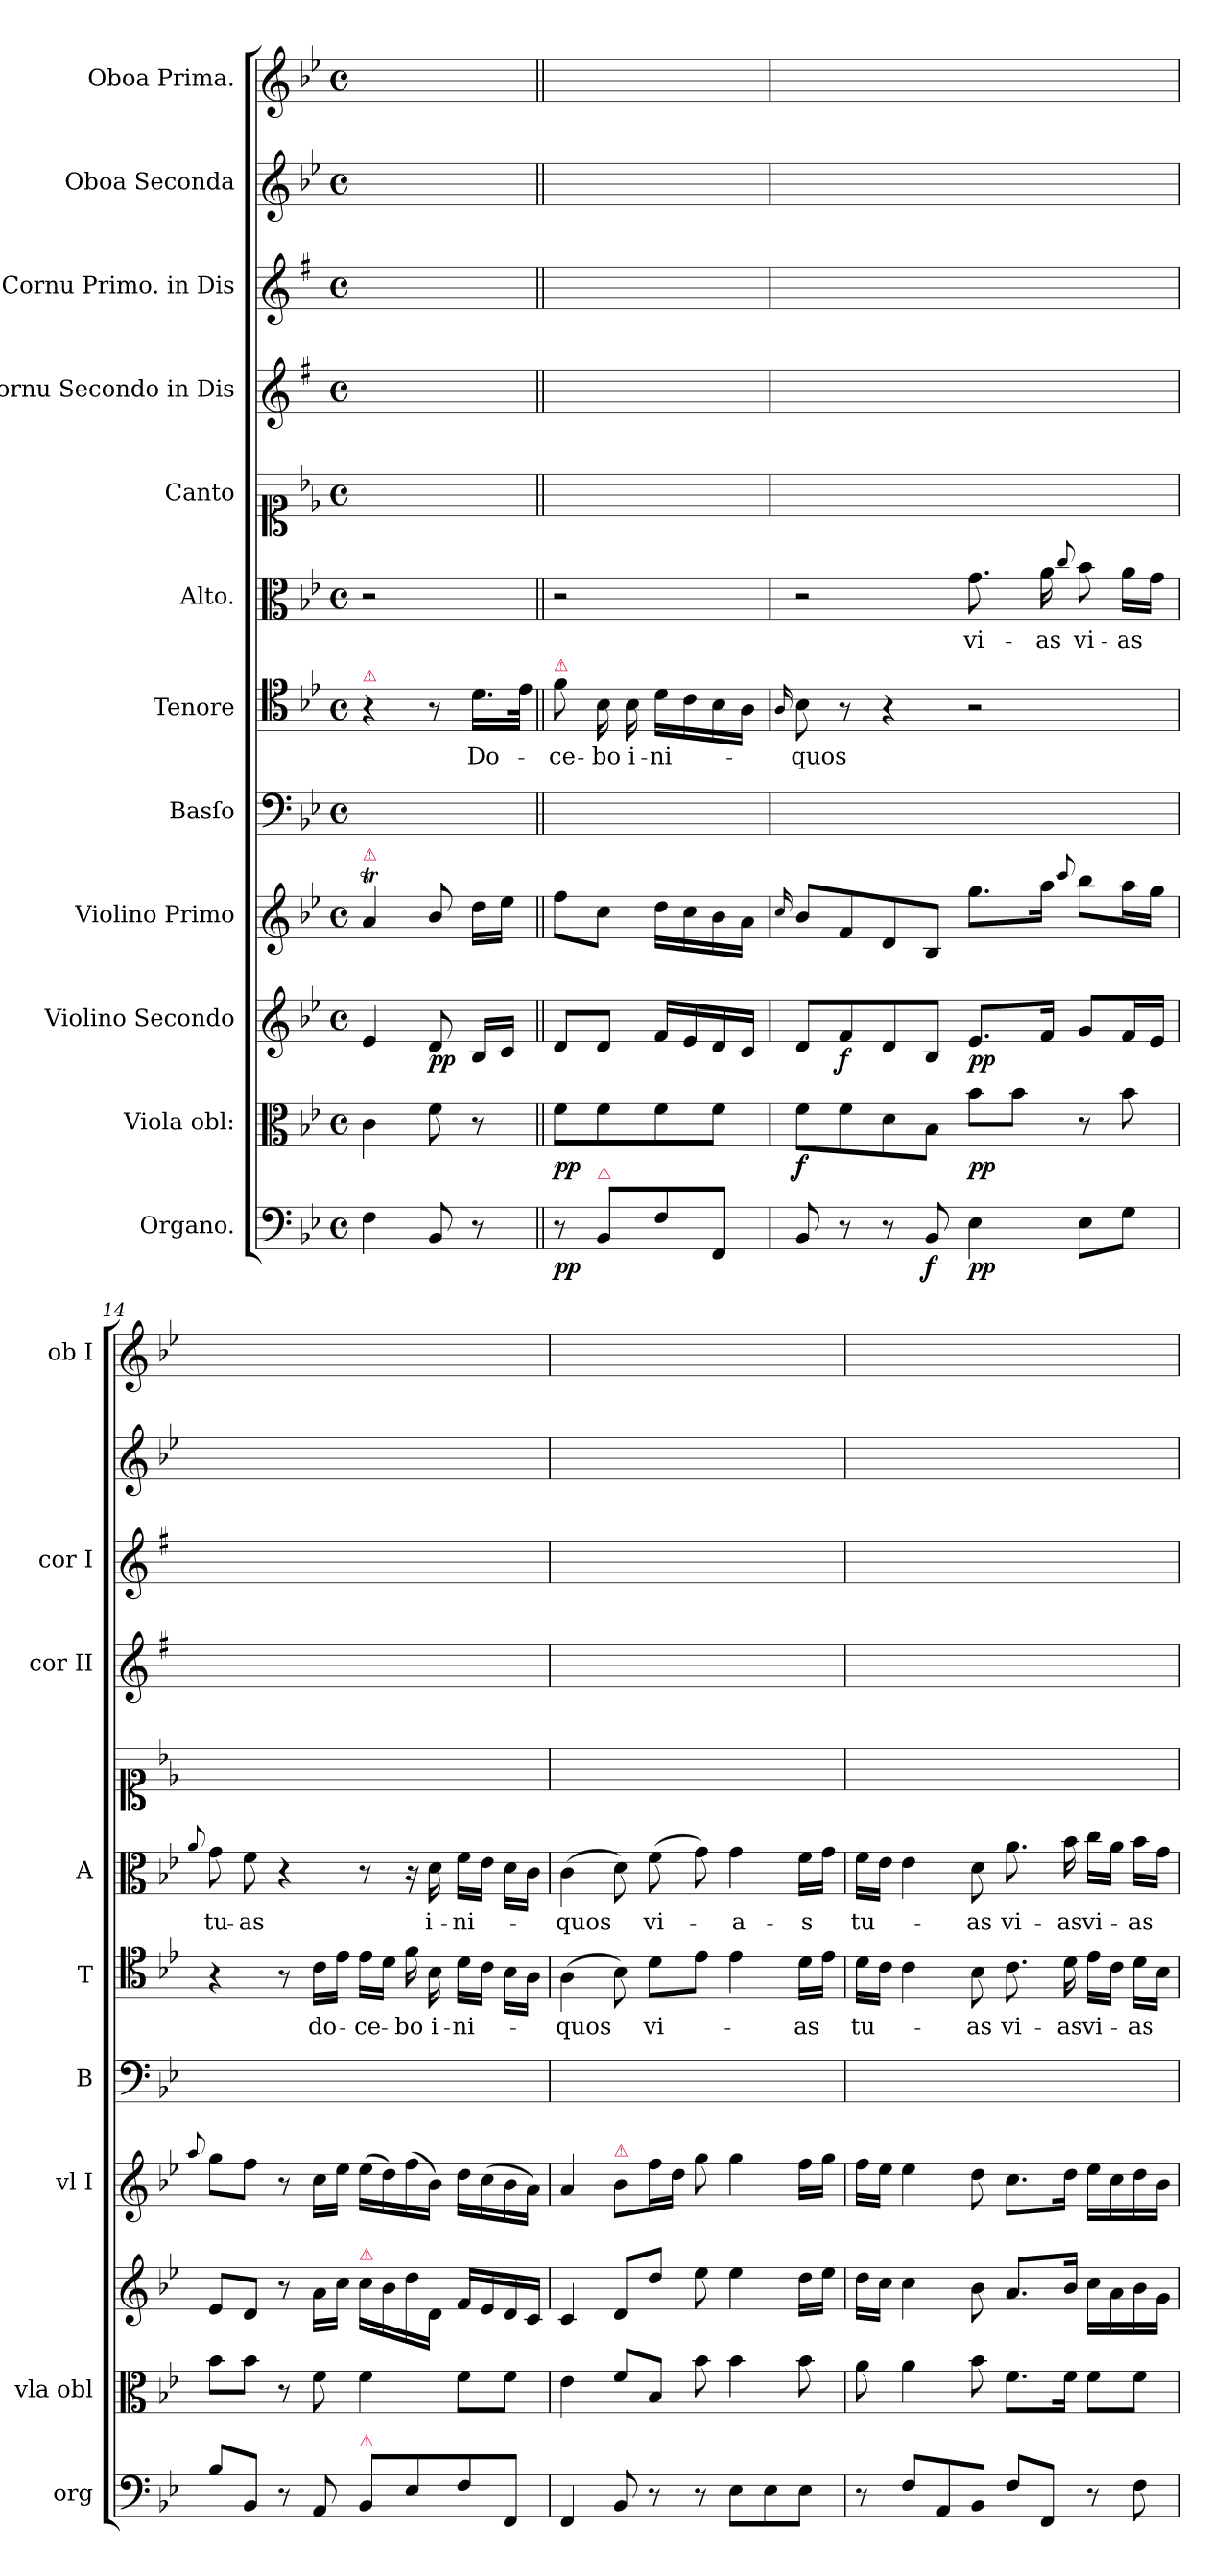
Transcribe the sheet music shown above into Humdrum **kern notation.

**kern	**dynam	**kern	**dynam	**kern	**dynam	**kern	**dynam	**kern	**kern	**text	**kern	**text	**kern	**kern	**kern	**kern	**kern
*part12	*part12	*part11	*part11	*part10	*part10	*part9	*part9	*part8	*part7	*part7	*part6	*part6	*part5	*part4	*part3	*part2	*part1
*staff12	*staff12	*staff11	*staff11	*staff10	*staff10	*staff9	*staff9	*staff8	*staff7	*staff7	*staff6	*staff6	*staff5	*staff4	*staff3	*staff2	*staff1
*I"Organo.	*	*I"Viola obl:	*	*I"Violino Secondo	*	*I"Violino Primo	*	*I"Basſo	*I"Tenore	*	*I"Alto.	*	*I"Canto	*I"Cornu Secondo in Dis	*I"Cornu Primo. in Dis	*I"Oboa Seconda	*I"Oboa Prima.
*I'org	*	*I'vla obl	*	*	*	*I'vl I	*	*I'B	*I'T	*	*I'A	*	*	*I'cor II	*I'cor I	*	*I'ob I
*clefF4	*	*clefC3	*	*clefG2	*	*clefG2	*	*clefF4	*clefC4	*	*clefC3	*	*clefC1	*clefG2	*clefG2	*clefG2	*clefG2
*	*	*	*	*	*	*	*	*	*	*	*	*	*	*ITrd5c9	*ITrd5c9	*	*
*k[b-e-]	*	*k[b-e-]	*	*k[b-e-]	*	*k[b-e-]	*	*k[b-e-]	*k[b-e-]	*	*k[b-e-]	*	*k[b-e-]	*k[b-e-]	*k[b-e-]	*k[b-e-]	*k[b-e-]
*B-:	*	*B-:	*	*B-:	*	*B-:	*	*B-:	*B-:	*	*B-:	*	*B-:	*B-:	*B-:	*B-:	*B-:
*M4/4	*	*M4/4	*	*M4/4	*	*M4/4	*	*M4/4	*M4/4	*	*M4/4	*	*M4/4	*M4/4	*M4/4	*M4/4	*M4/4
*met(c)	*	*met(c)	*	*met(c)	*	*met(c)	*	*met(c)	*met(c)	*	*met(c)	*	*met(c)	*met(c)	*met(c)	*met(c)	*met(c)
=	=	=	=	=	=	=	=	=	=	=	=	=	=	=	=	=	=
!	!	!	!	!	!	!	!	!	!LO:TX:a:color=crimson:t=⚠	!	!	!	!	!	!	!	!
!	!	!	!	!	!	!LO:TX:a:color=crimson:t=⚠	!	!	!	!	!	!	!	!	!	!	!
4F\	.	4c\	.	4e-/	.	4at/	.	2ryy	4r	.	2r	.	2ryy	2ryy	2ryy	2ryy	2ryy
!	!	!	!	!	!LO:DY:b	!	!	!	!	!	!	!	!	!	!	!	!
8BB-/	.	8f\	.	8d/	pp	8b-/	.	.	8r	.	.	.	.	.	.	.	.
!	!	!	!	!	!	!	!LO:DY:b	!	!	!	!	!	!	!	!	!	!
8r	.	8r	.	16B-/LL	.	16dd\LL	pp&colon;	.	16.d\LL	Do-	.	.	.	.	.	.	.
.	.	.	.	16c/JJ	.	16ee-\JJ	.	.	.	.	.	.	.	.	.	.	.
.	.	.	.	.	.	.	.	.	32e-\JJk	.	.	.	.	.	.	.	.
=12||	=12||	=12||	=12||	=12||	=12||	=12||	=12||	=12||	=12||	=12||	=12||	=12||	=12||	=12||	=12||	=12||	=12||
!	!	!	!	!	!	!	!	!	!LO:TX:a:color=crimson:t=⚠	!	!	!	!	!	!	!	!
!	!LO:DY:b	!	!LO:DY:b	!	!	!	!	!	!	!	!	!	!	!	!	!	!
8r	pp	8f\L	pp	8d/L	.	8ff\L	.	2ryy	8f\	-ce-	2r	.	2ryy	2ryy	2ryy	2ryy	2ryy
!LO:TX:a:color=crimson:t=⚠	!	!	!	!	!	!	!	!	!	!	!	!	!	!	!	!	!
8BB-/L	.	8f\	.	8d/J	.	8cc\J	.	.	16B-\	-bo	.	.	.	.	.	.	.
.	.	.	.	.	.	.	.	.	16B-\	i-	.	.	.	.	.	.	.
8F\	.	8f\	.	16f/LL	.	16dd\LL	.	.	16d\LL	-ni-	.	.	.	.	.	.	.
.	.	.	.	16e-/	.	16cc\	.	.	16c\	.	.	.	.	.	.	.	.
8FF/J	.	8f\J	.	16d/	.	16b-\	.	.	16B-\	.	.	.	.	.	.	.	.
.	.	.	.	16c/JJ	.	16a\JJ	.	.	16A\JJ	.	.	.	.	.	.	.	.
=13	=13	=13	=13	=13	=13	=13	=13	=13	=13	=13	=13	=13	=13	=13	=13	=13	=13
.	.	.	.	.	.	16qqcc/	.	.	16qqA/	.	.	.	.	.	.	.	.
!	!	!	!LO:DY:b	!	!	!	!LO:DY:b	!	!	!	!	!	!	!	!	!	!
8BB-/	.	8f\L	f	8d/L	.	8b-\L	f&colon;	1ryy	8B-\	-quos	2r	.	1ryy	1ryy	1ryy	1ryy	1ryy
!	!	!	!	!	!LO:DY:b	!	!	!	!	!	!	!	!	!	!	!	!
8r	.	8f\	.	8f/	f	8f/	.	.	8r	.	.	.	.	.	.	.	.
8r	.	8d\	.	8d/	.	8d/	.	.	4r	.	.	.	.	.	.	.	.
!	!LO:DY:b	!	!	!	!	!	!	!	!	!	!	!	!	!	!	!	!
8BB-/	f	8B-\J	.	8B-/J	.	8B-/J	.	.	.	.	.	.	.	.	.	.	.
!	!LO:DY:b	!	!LO:DY:b	!	!LO:DY:b	!	!	!	!	!	!	!	!	!	!	!	!
4E-\	pp	8b-\L	pp	8.e-/L	pp	8.gg\L	.	.	2r	.	8.g\	vi-	.	.	.	.	.
.	.	8b-\J	.	.	.	.	.	.	.	.	.	.	.	.	.	.	.
.	.	.	.	16f/Jk	.	16aa\Jk	.	.	.	.	16a\	-as	.	.	.	.	.
.	.	.	.	.	.	8qqccc/	.	.	.	.	8qqcc/	.	.	.	.	.	.
8E-\L	.	8r	.	8g/L	.	8bb-\L	.	.	.	.	8b-\	vi-	.	.	.	.	.
8G\J	.	8b-\	.	16f/L	.	16aa\L	.	.	.	.	16a\LL	-as	.	.	.	.	.
.	.	.	.	16e-/JJ	.	16gg\JJ	.	.	.	.	16g\JJ	.	.	.	.	.	.
=14	=14	=14	=14	=14	=14	=14	=14	=14	=14	=14	=14	=14	=14	=14	=14	=14	=14
.	.	.	.	.	.	8qqaa/	.	.	.	.	8qqa/	.	.	.	.	.	.
8B-\L	.	8b-\L	.	8e-/L	.	8gg\L	.	1ryy	4r	.	8g\	tu-	1ryy	1ryy	1ryy	1ryy	1ryy
8BB-/J	.	8b-\J	.	8d/J	.	8ff\J	.	.	.	.	8f\	-as	.	.	.	.	.
8r	.	8r	.	8r	.	8r	.	.	8r	.	4r	.	.	.	.	.	.
8AA/	.	8f\	.	16a\LL	.	16cc\LL	.	.	16c\LL	do-	.	.	.	.	.	.	.
.	.	.	.	16cc\JJ	.	16ee-\JJ	.	.	16e-\JJ	.	.	.	.	.	.	.	.
!	!	!	!	!LO:TX:a:color=crimson:t=⚠	!	!	!	!	!	!	!	!	!	!	!	!	!
!LO:TX:a:color=crimson:t=⚠	!	!	!	!	!	!	!	!	!	!	!	!	!	!	!	!	!
8BB-/L	.	4f\	.	16cc\LL	.	(16ee-\LL	.	.	16e-\LL	-ce-	8r	.	.	.	.	.	.
.	.	.	.	16b-\	.	16dd\)	.	.	16d\JJ	.	.	.	.	.	.	.	.
8E-\	.	.	.	16dd\	.	(16ff\	.	.	16f\	-bo	16r	.	.	.	.	.	.
.	.	.	.	16d/JJ	.	16b-\JJ)	.	.	16B-\	i-	16d\	i-	.	.	.	.	.
8F\	.	8f\L	.	16f/LL	.	16dd\LL	.	.	16d\LL	-ni-	16f\LL	-ni-	.	.	.	.	.
.	.	.	.	16e-/	.	(16cc\	.	.	16c\JJ	.	16e-\JJ	.	.	.	.	.	.
8FF/J	.	8f\J	.	16d/	.	16b-\	.	.	16B-\LL	.	16d\LL	.	.	.	.	.	.
.	.	.	.	16c/JJ	.	16a\JJ)	.	.	16A\JJ	.	16c\JJ	.	.	.	.	.	.
=15	=15	=15	=15	=15	=15	=15	=15	=15	=15	=15	=15	=15	=15	=15	=15	=15	=15
4FF/	.	4e-\	.	4c/	.	4a/	.	1ryy	(4A\	-quos	(4c\	-quos	1ryy	1ryy	1ryy	1ryy	1ryy
!	!	!	!	!	!	!LO:TX:a:color=crimson:t=⚠	!	!	!	!	!	!	!	!	!	!	!
8BB-/	.	8f\L	.	8d/L	.	8b-/L	.	.	8B-\)	.	8d\)	.	.	.	.	.	.
8r	.	8B-/J	.	8dd\J	.	16ff\L	.	.	8d\L	vi-	(8f\	vi-	.	.	.	.	.
.	.	.	.	.	.	16dd\JJ	.	.	.	.	.	.	.	.	.	.	.
8r	.	8b-\	.	8ee-\	.	8gg\	.	.	8e-\J	.	8g\)	.	.	.	.	.	.
8E-\L	.	4b-\	.	4ee-\	.	4gg\	.	.	4e-\	.	4g\	-a-	.	.	.	.	.
8E-\	.	.	.	.	.	.	.	.	.	.	.	.	.	.	.	.	.
8E-\J	.	8b-\	.	16dd\LL	.	16ff\LL	.	.	16d\LL	-as	16f\LL	-s	.	.	.	.	.
.	.	.	.	16ee-\JJ	.	16gg\JJ	.	.	16e-\JJ	.	16g\JJ	.	.	.	.	.	.
=16	=16	=16	=16	=16	=16	=16	=16	=16	=16	=16	=16	=16	=16	=16	=16	=16	=16
8r	.	8a\	.	16dd\LL	.	16ff\LL	.	1ryy	16d\LL	tu-	16f\LL	tu-	1ryy	1ryy	1ryy	1ryy	1ryy
.	.	.	.	16cc\JJ	.	16ee-\JJ	.	.	16c\JJ	.	16e-\JJ	.	.	.	.	.	.
8F\L	.	4a\	.	4cc\	.	4ee-\	.	.	4c\	.	4e-\	.	.	.	.	.	.
8AA/	.	.	.	.	.	.	.	.	.	.	.	.	.	.	.	.	.
8BB-/J	.	8b-\	.	8b-\	.	8dd\	.	.	8B-\	-as	8d\	-as	.	.	.	.	.
8F\L	.	8.f\L	.	8.a/L	.	8.cc\L	.	.	8.c\	vi-	8.a\	vi-	.	.	.	.	.
8FF/J	.	.	.	.	.	.	.	.	.	.	.	.	.	.	.	.	.
.	.	16f\Jk	.	16b-/Jk	.	16dd\Jk	.	.	16d\	-as	16b-\	-as	.	.	.	.	.
!	!	!	!	!	!	!	!	!	!	!LO:LY:i	!	!	!	!	!	!	!
8r	.	8f\L	.	16cc\LL	.	16ee-\LL	.	.	16e-\LL	vi-	16cc\LL	vi-	.	.	.	.	.
.	.	.	.	16a\	.	16cc\	.	.	16c\JJ	.	16a\JJ	.	.	.	.	.	.
!	!	!	!	!	!	!	!	!	!	!LO:LY:i	!	!	!	!	!	!	!
8F\	.	8f\J	.	16b-\	.	16dd\	.	.	16d\LL	-as	16b-\LL	-as	.	.	.	.	.
.	.	.	.	16g\JJ	.	16b-\JJ	.	.	16B-\JJ	.	16g\JJ	.	.	.	.	.	.
=	=	=	=	=	=	=	=	=	=	=	=	=	=	=	=	=	=
*-	*-	*-	*-	*-	*-	*-	*-	*-	*-	*-	*-	*-	*-	*-	*-	*-	*-
